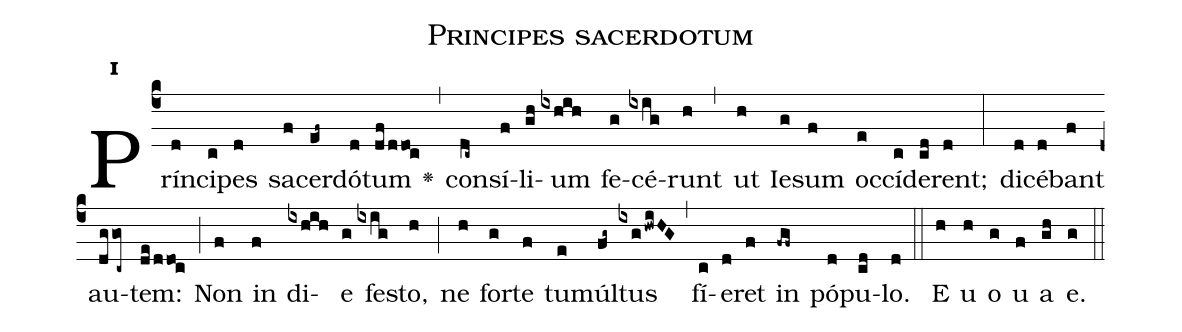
name:Principes sacerdotum;
office-part:Antiphona;
mode:1;
%%
initial-style: 1;
name: Principes sacerdotum
book: Antiphonae & Responsoria/Tomus II, p. 101;
occasion: Hebdomada V Quadragesimae Sabbato;
office-part: Laudes Ant E;
user-notes: ;
commentary: ;
annotation: 1g;
centering-scheme: english;
fontsize: 12;
font: OFLSortsMillGoudy;
height: 11;
width: 4.5;
%%
(c4)Prín(d)ci(c)pes(d) sa(f)cer(ef~)dó(d)tum(df/ddoc) <v>\greheightstar</v>(,) con(dc~)sí(f)li(gh)um(ixhih) fe(g)cé(ixig)runt(h) (,) ut(h) Ie(g)sum(f) oc(e)cí(c)de(cd)rent;(d) (:) di(d)cé(d)bant(f) au(dggoc~)tem:(de/ddoc) (;) Non(f) in(f) di(ixhih)e(g) fe(ixig)sto,(h) (;) ne(h) for(g)te(f) tu(e)múl(fg~)tus(ixghwiHG) (,) fí(c)e(d)ret(f) in(-fgf~) pó(d)pu(cd)lo.(d) (::)
E(h) u(h) o(g) u(f) a(gh) e.(g) (::)
